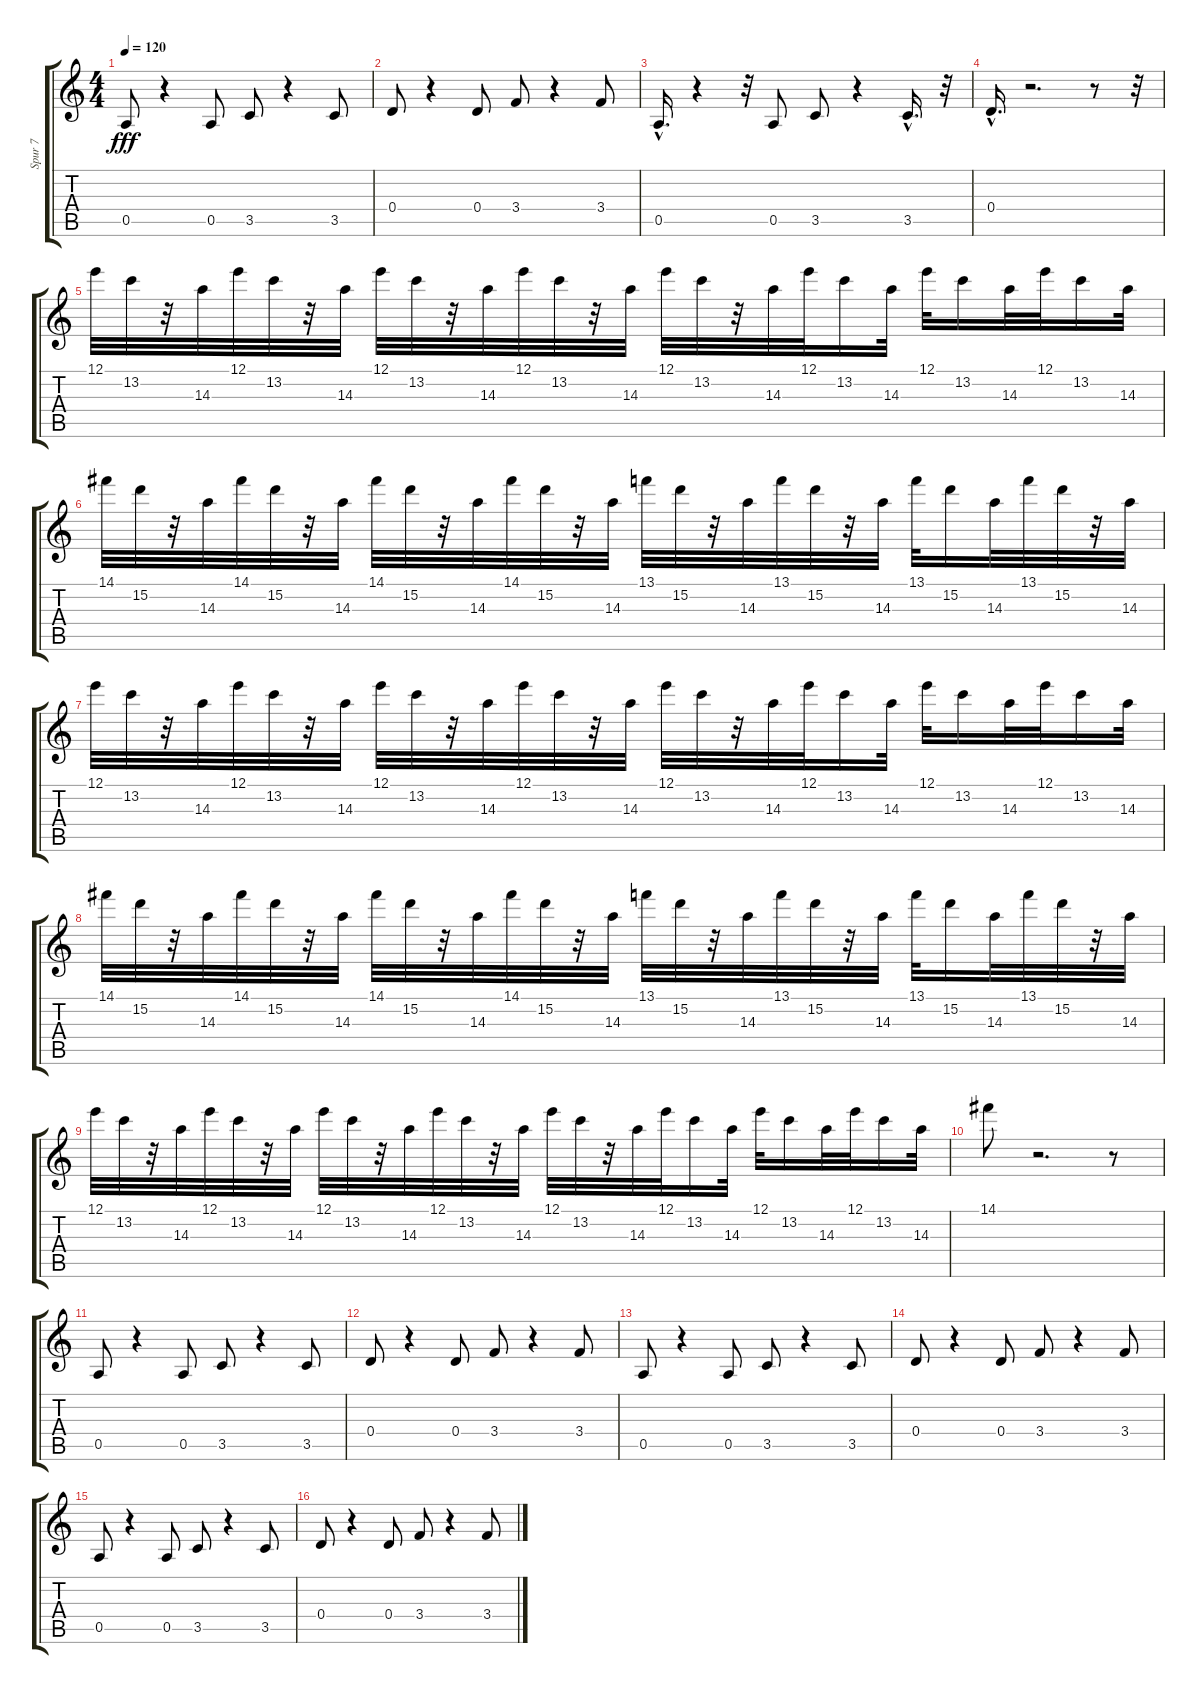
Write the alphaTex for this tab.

\track ("Spur 7" "Spur 7") {instrument fretlessbass}
\staff {score tabs}
\tuning (E4 B3 G3 D3 A2 E2) {hide}
\ts (4 4)
\tempo 120
\clef g2
\ks c
0.5.8{dy fff} r.4 0.5.8 3.5.8 r.4 3.5.8 |
0.4.8 r.4 0.4.8 3.4.8 r.4 3.4.8 |
0.5{hac}.16{d} r.4 r.32 0.5.8 3.5.8 r.4 3.5{hac}.16{d} r.32 |
0.4{hac}.16{d} r.2{d} r.8 r.32 |
12.1.32 13.2.32 r.32 14.3.32 12.1.32 13.2.32 r.32 14.3.32 12.1.32 13.2.32 r.32 14.3.32 12.1.32 13.2.32 r.32 14.3.32 12.1.32 13.2.32 r.32 14.3.32 12.1.32 13.2.16 14.3.32 12.1.32 13.2.16 14.3.32 12.1.32 13.2.16 14.3.32 |
14.1.32 15.2.32 r.32 14.3.32 14.1.32 15.2.32 r.32 14.3.32 14.1.32 15.2.32 r.32 14.3.32 14.1.32 15.2.32 r.32 14.3.32 13.1.32 15.2.32 r.32 14.3.32 13.1.32 15.2.32 r.32 14.3.32 13.1.32 15.2.16 14.3.32 13.1.32 15.2.32 r.32 14.3.32 |
12.1.32 13.2.32 r.32 14.3.32 12.1.32 13.2.32 r.32 14.3.32 12.1.32 13.2.32 r.32 14.3.32 12.1.32 13.2.32 r.32 14.3.32 12.1.32 13.2.32 r.32 14.3.32 12.1.32 13.2.16 14.3.32 12.1.32 13.2.16 14.3.32 12.1.32 13.2.16 14.3.32 |
14.1.32 15.2.32 r.32 14.3.32 14.1.32 15.2.32 r.32 14.3.32 14.1.32 15.2.32 r.32 14.3.32 14.1.32 15.2.32 r.32 14.3.32 13.1.32 15.2.32 r.32 14.3.32 13.1.32 15.2.32 r.32 14.3.32 13.1.32 15.2.16 14.3.32 13.1.32 15.2.32 r.32 14.3.32 |
12.1.32 13.2.32 r.32 14.3.32 12.1.32 13.2.32 r.32 14.3.32 12.1.32 13.2.32 r.32 14.3.32 12.1.32 13.2.32 r.32 14.3.32 12.1.32 13.2.32 r.32 14.3.32 12.1.32 13.2.16 14.3.32 12.1.32 13.2.16 14.3.32 12.1.32 13.2.16 14.3.32 |
14.1.8 r.2{d} r.8 |
0.5.8 r.4 0.5.8 3.5.8 r.4 3.5.8 |
0.4.8 r.4 0.4.8 3.4.8 r.4 3.4.8 |
0.5.8 r.4 0.5.8 3.5.8 r.4 3.5.8 |
0.4.8 r.4 0.4.8 3.4.8 r.4 3.4.8 |
0.5.8 r.4 0.5.8 3.5.8 r.4 3.5.8 |
0.4.8 r.4 0.4.8 3.4.8 r.4 3.4.8
